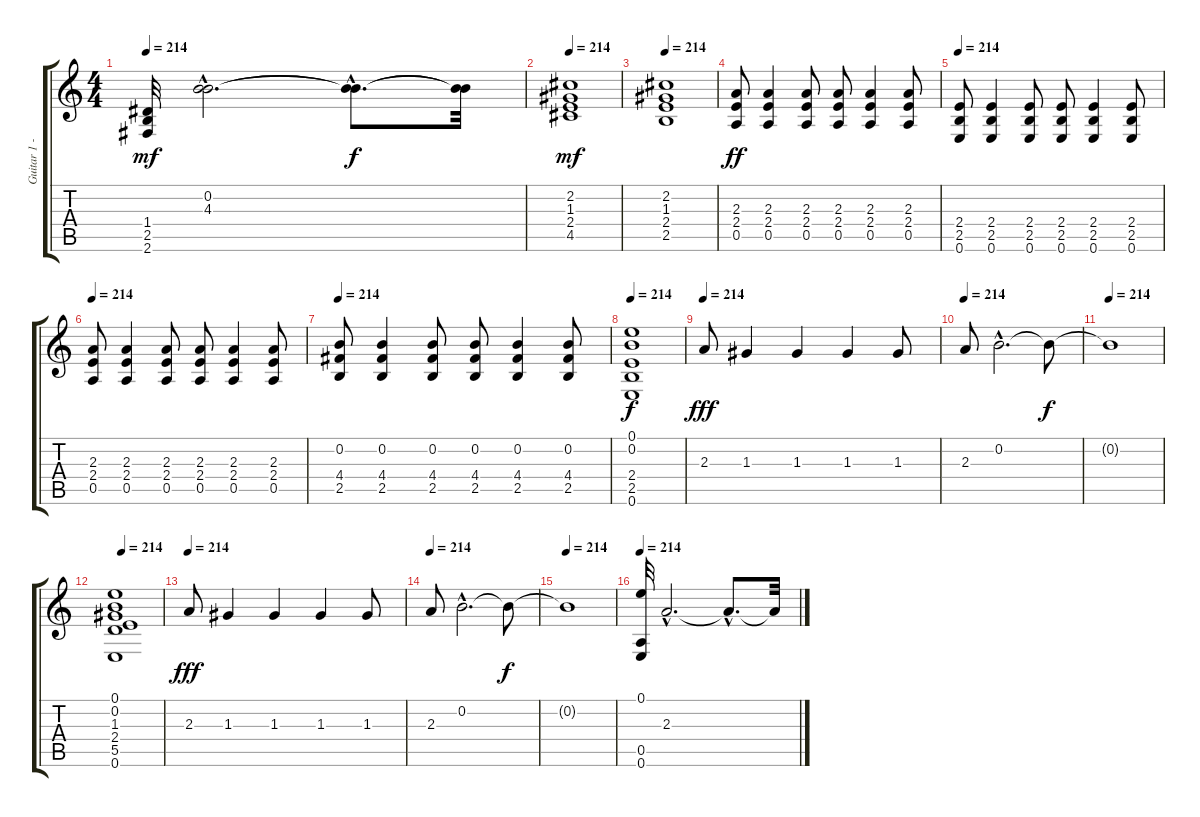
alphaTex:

\track ("Guitar 1 - El Hefe" "Guitar 1 -") {instrument overdrivenguitar}
\staff {score tabs}
\tuning (E4 B3 G3 D3 A2 E2) {hide}
\ts (4 4)
\tempo 214
\clef g2
\ks c
(1.4 2.5 2.6).32{dy mf} (0.2{hac} 4.3{hac}).2{d} (0.2{hac t} 4.3{hac t}).8{d dy f} (0.2{t} 4.3{t}).32 |
\tempo 214
(2.2 1.3 2.4 4.5).1{dy mf} |
\tempo 214
(2.2 1.3 2.4 2.5).1 |
(2.3 2.4 0.5).8{dy ff} (2.3 2.4 0.5).4 (2.3 2.4 0.5).8 (2.3 2.4 0.5).8 (2.3 2.4 0.5).4 (2.3 2.4 0.5).8 |
\tempo 214
(2.4 2.5 0.6).8 (2.4 2.5 0.6).4 (2.4 2.5 0.6).8 (2.4 2.5 0.6).8 (2.4 2.5 0.6).4 (2.4 2.5 0.6).8 |
\tempo 214
(2.3 2.4 0.5).8 (2.3 2.4 0.5).4 (2.3 2.4 0.5).8 (2.3 2.4 0.5).8 (2.3 2.4 0.5).4 (2.3 2.4 0.5).8 |
\tempo 214
(0.2 4.4 2.5).8 (0.2 4.4 2.5).4 (0.2 4.4 2.5).8 (0.2 4.4 2.5).8 (0.2 4.4 2.5).4 (0.2 4.4 2.5).8 |
\tempo 214
(0.1 0.2 2.4 2.5 0.6).1{dy f} |
\tempo 214
2.3.8{dy fff} 1.3.4 1.3.4 1.3.4 1.3.8 |
\tempo 214
2.3.8 0.2{hac}.2{d} 0.2{t}.8{dy f} |
\tempo 214
0.2{t}.1 |
\tempo 214
(0.1 0.2 1.3 2.4 5.5 0.6).1 |
\tempo 214
2.3.8{dy fff} 1.3.4 1.3.4 1.3.4 1.3.8 |
\tempo 214
2.3.8 0.2{hac}.2{d} 0.2{t}.8{dy f} |
\tempo 214
0.2{t}.1 |
\tempo 214
(0.1 0.5 0.6).32 2.3{hac}.2{d} 2.3{hac t}.8{d} 2.3{t}.32
